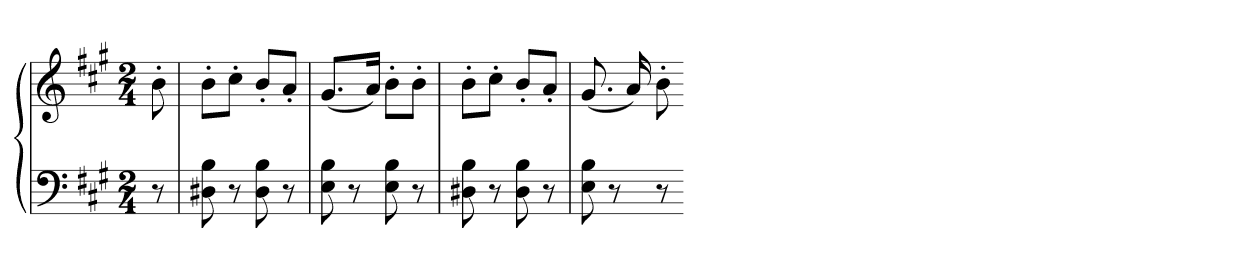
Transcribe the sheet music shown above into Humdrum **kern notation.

**kern	**kern
*part1	*part1
*staff2	*staff1
*clefF4	*clefG2
*k[f#c#g#]	*k[f#c#g#]
*A:	*A:
*M2/4	*M2/4
=	=
8r	8b'
=9	=9
8D#X 8B	8b'L
8r	8cc#'J
8D# 8B	8b'L
8r	8a'J
=10	=10
8E 8B	(8.g#L
8r	.
.	16aJk)
8E 8B	8b'L
8r	8b'J
=11	=11
8D#X 8B	8b'L
8r	8cc#'J
8D# 8B	8b'L
8r	8a'J
=12	=12
8E 8B	(8.g#
8r	.
.	16a)
8r	8b'
=-	=-
*-	*-
